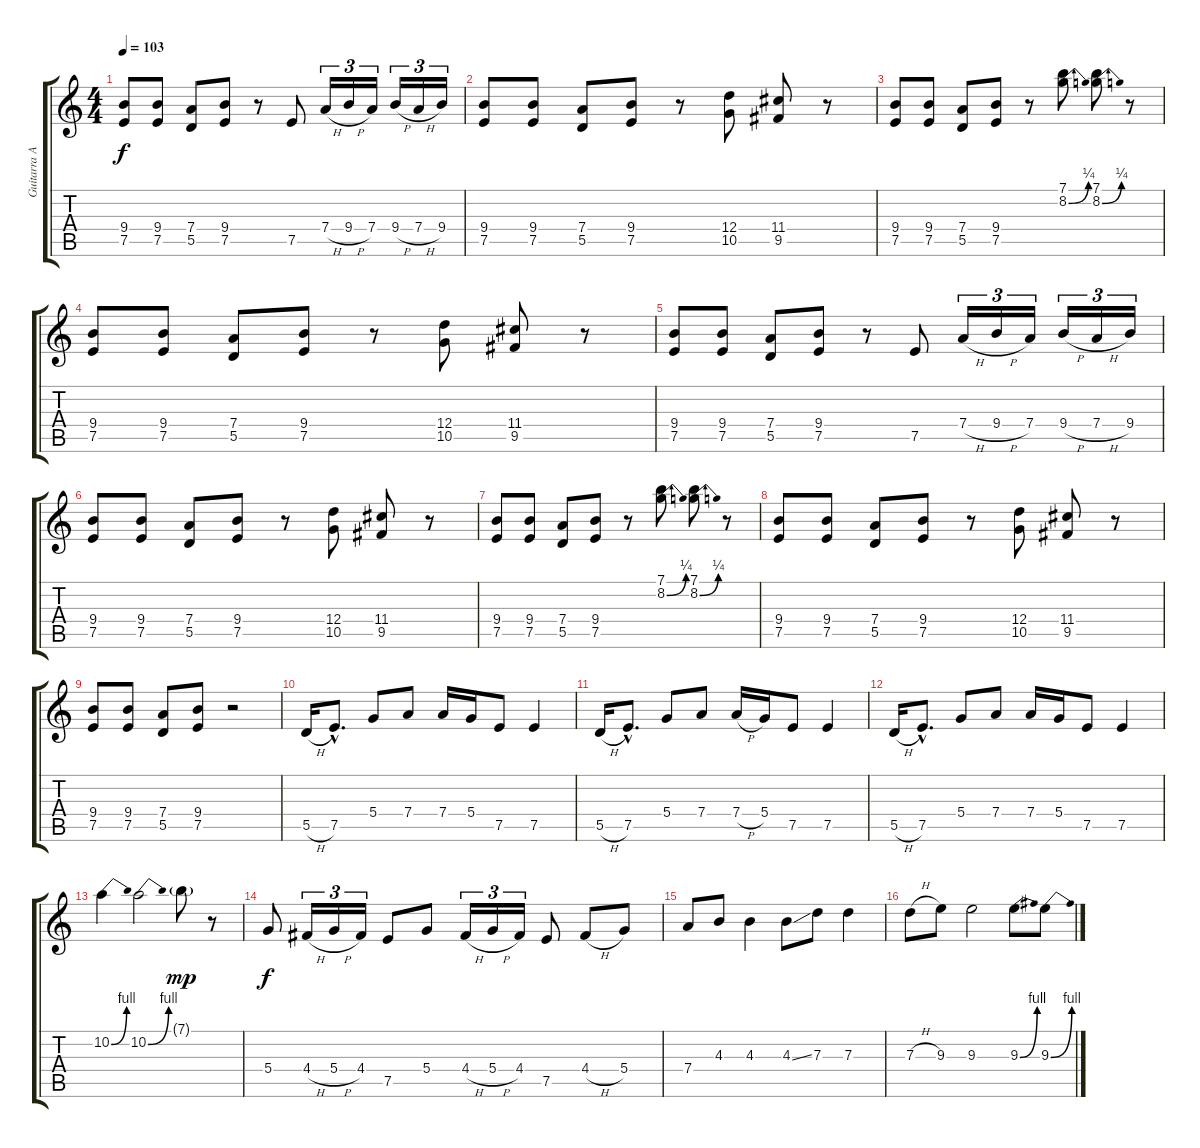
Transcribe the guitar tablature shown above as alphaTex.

\track ("Guitarra A" "Guitarra A") {instrument distortionguitar}
\staff {score tabs}
\tuning (E4 B3 G3 D3 A2 E2) {hide}
\ts (4 4)
\tempo 103
\clef g2
\ks c
(9.4 7.5).8{dy f} (9.4 7.5).8 (7.4 5.5).8 (9.4 7.5).8 r.8 7.5.8 7.4{h}.16{tu (3 2)} 9.4{h}.16{tu (3 2)} 7.4.16{tu (3 2)} 9.4{h}.16{tu (3 2)} 7.4{h}.16{tu (3 2)} 9.4.16{tu (3 2)} |
(9.4 7.5).8 (9.4 7.5).8 (7.4 5.5).8 (9.4 7.5).8 r.8 (12.4 10.5).8 (11.4 9.5).8 r.8 |
(9.4 7.5).8 (9.4 7.5).8 (7.4 5.5).8 (9.4 7.5).8 r.8 (7.1 8.2{be (bend 0 0 60 1)}).8 (7.1 8.2{be (bend 0 0 60 1)}).8 r.8 |
(9.4 7.5).8 (9.4 7.5).8 (7.4 5.5).8 (9.4 7.5).8 r.8 (12.4 10.5).8 (11.4 9.5).8 r.8 |
(9.4 7.5).8 (9.4 7.5).8 (7.4 5.5).8 (9.4 7.5).8 r.8 7.5.8 7.4{h}.16{tu (3 2)} 9.4{h}.16{tu (3 2)} 7.4.16{tu (3 2)} 9.4{h}.16{tu (3 2)} 7.4{h}.16{tu (3 2)} 9.4.16{tu (3 2)} |
(9.4 7.5).8 (9.4 7.5).8 (7.4 5.5).8 (9.4 7.5).8 r.8 (12.4 10.5).8 (11.4 9.5).8 r.8 |
(9.4 7.5).8 (9.4 7.5).8 (7.4 5.5).8 (9.4 7.5).8 r.8 (7.1 8.2{be (bend 0 0 60 1)}).8 (7.1 8.2{be (bend 0 0 60 1)}).8 r.8 |
(9.4 7.5).8 (9.4 7.5).8 (7.4 5.5).8 (9.4 7.5).8 r.8 (12.4 10.5).8 (11.4 9.5).8 r.8 |
(9.4 7.5).8 (9.4 7.5).8 (7.4 5.5).8 (9.4 7.5).8 r.2 |
5.5{h}.16 7.5{hac}.8{d} 5.4.8 7.4.8 7.4.16 5.4.16 7.5.8 7.5.4 |
5.5{h}.16 7.5{hac}.8{d} 5.4.8 7.4.8 7.4{h}.16 5.4.16 7.5.8 7.5.4 |
5.5{h}.16 7.5{hac}.8{d} 5.4.8 7.4.8 7.4.16 5.4.16 7.5.8 7.5.4 |
10.2{be (bend 0 0 60 4)}.4 10.2{be (bend 0 0 60 4)}.2 7.1{g}.8{dy mp} r.8 |
5.4.8{dy f} 4.4{h}.16{tu (3 2)} 5.4{h}.16{tu (3 2)} 4.4.16{tu (3 2)} 7.5.8 5.4.8 4.4{h}.16{tu (3 2)} 5.4{h}.16{tu (3 2)} 4.4.16{tu (3 2)} 7.5.8 4.4{h}.8 5.4.8 |
7.4.8 4.3.8 4.3.4 4.3{ss}.8 7.3.8 7.3.4 |
7.3{h}.8 9.3.8 9.3.2 9.3{be (bend 0 0 60 4)}.8 9.3{be (bend 0 0 60 4)}.8
